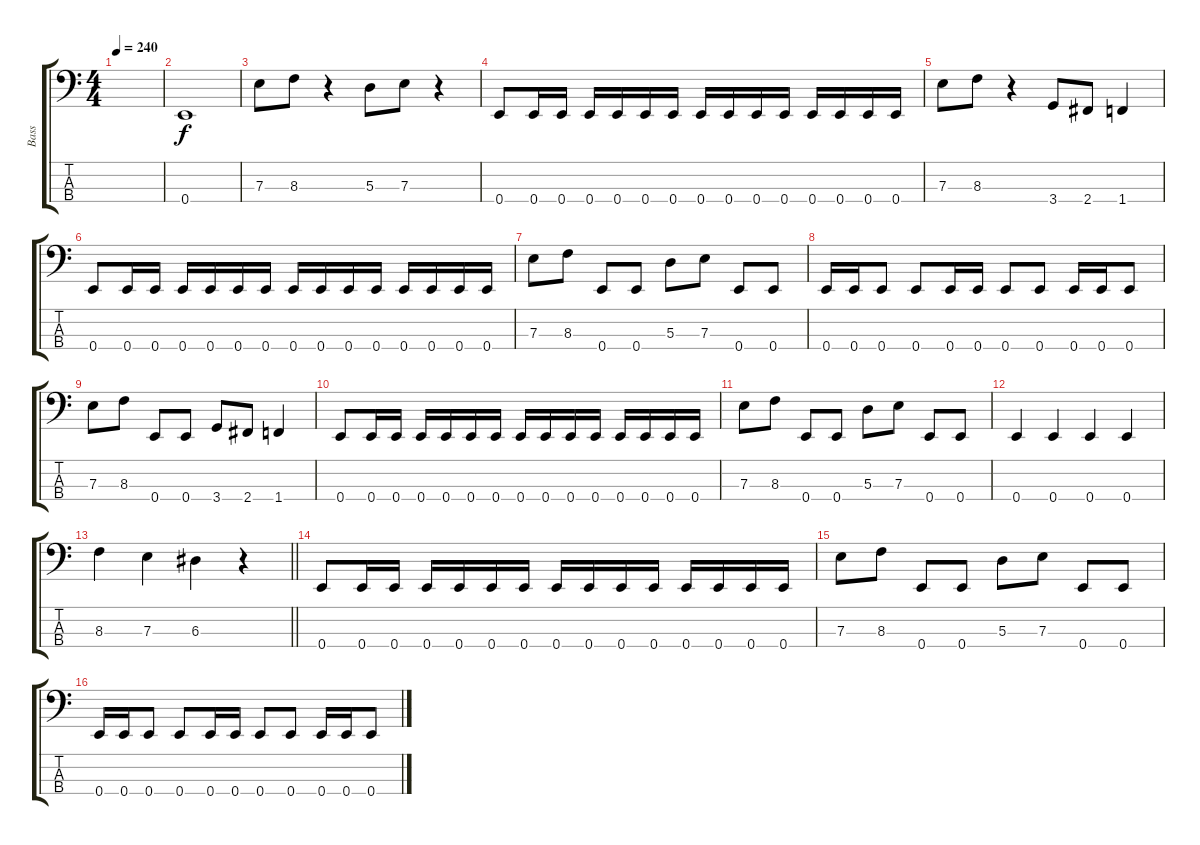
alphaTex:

\track ("Bass" "Bass") {instrument electricbasspick}
\staff {score tabs}
\tuning (G2 D2 A1 E1) {hide}
\ts (4 4)
\tempo 240
\clef f4
\ks c
|
0.4.1 |
7.3.8 8.3.8 r.4 5.3.8 7.3.8 r.4 |
0.4.8 0.4.16 0.4.16 0.4.16 0.4.16 0.4.16 0.4.16 0.4.16 0.4.16 0.4.16 0.4.16 0.4.16 0.4.16 0.4.16 0.4.16 |
7.3.8 8.3.8 r.4 3.4.8 2.4.8 1.4.4 |
0.4.8 0.4.16 0.4.16 0.4.16 0.4.16 0.4.16 0.4.16 0.4.16 0.4.16 0.4.16 0.4.16 0.4.16 0.4.16 0.4.16 0.4.16 |
7.3.8 8.3.8 0.4.8 0.4.8 5.3.8 7.3.8 0.4.8 0.4.8 |
0.4.16 0.4.16 0.4.8 0.4.8 0.4.16 0.4.16 0.4.8 0.4.8 0.4.16 0.4.16 0.4.8 |
7.3.8 8.3.8 0.4.8 0.4.8 3.4.8 2.4.8 1.4.4 |
0.4.8 0.4.16 0.4.16 0.4.16 0.4.16 0.4.16 0.4.16 0.4.16 0.4.16 0.4.16 0.4.16 0.4.16 0.4.16 0.4.16 0.4.16 |
7.3.8 8.3.8 0.4.8 0.4.8 5.3.8 7.3.8 0.4.8 0.4.8 |
0.4.4 0.4.4 0.4.4 0.4.4 |
\barLineRight lightlight
8.3.4 7.3.4 6.3.4 r.4 |
0.4.8 0.4.16 0.4.16 0.4.16 0.4.16 0.4.16 0.4.16 0.4.16 0.4.16 0.4.16 0.4.16 0.4.16 0.4.16 0.4.16 0.4.16 |
7.3.8 8.3.8 0.4.8 0.4.8 5.3.8 7.3.8 0.4.8 0.4.8 |
0.4.16 0.4.16 0.4.8 0.4.8 0.4.16 0.4.16 0.4.8 0.4.8 0.4.16 0.4.16 0.4.8
